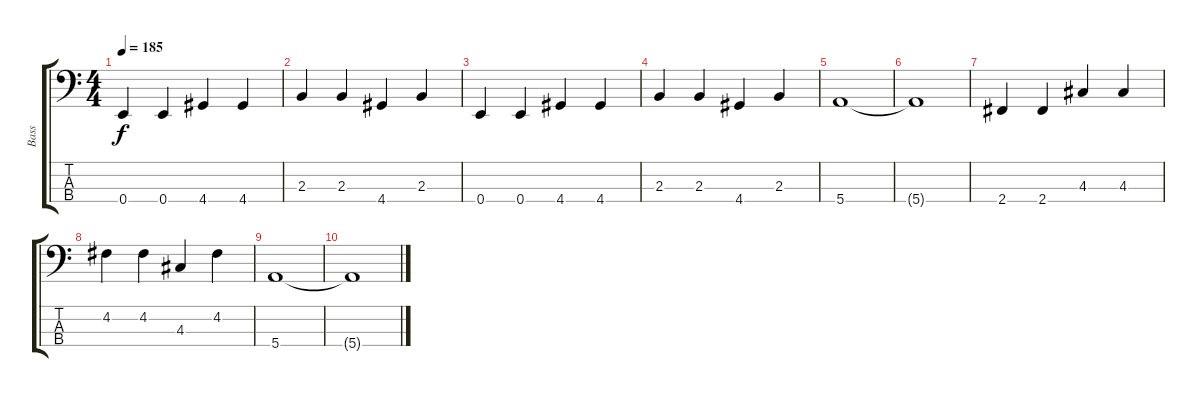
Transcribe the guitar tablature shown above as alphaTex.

\track ("Bass" "Bass") {instrument electricbassfinger}
\staff {score tabs}
\tuning (G2 D2 A1 E1) {hide}
\ts (4 4)
\tempo 185
\clef f4
\ks c
0.4.4{dy f} 0.4.4 4.4.4 4.4.4 |
2.3.4 2.3.4 4.4.4 2.3.4 |
0.4.4 0.4.4 4.4.4 4.4.4 |
2.3.4 2.3.4 4.4.4 2.3.4 |
5.4.1 |
5.4{t}.1 |
2.4.4 2.4.4 4.3.4 4.3.4 |
4.2.4 4.2.4 4.3.4 4.2.4 |
5.4.1 |
5.4{t}.1
